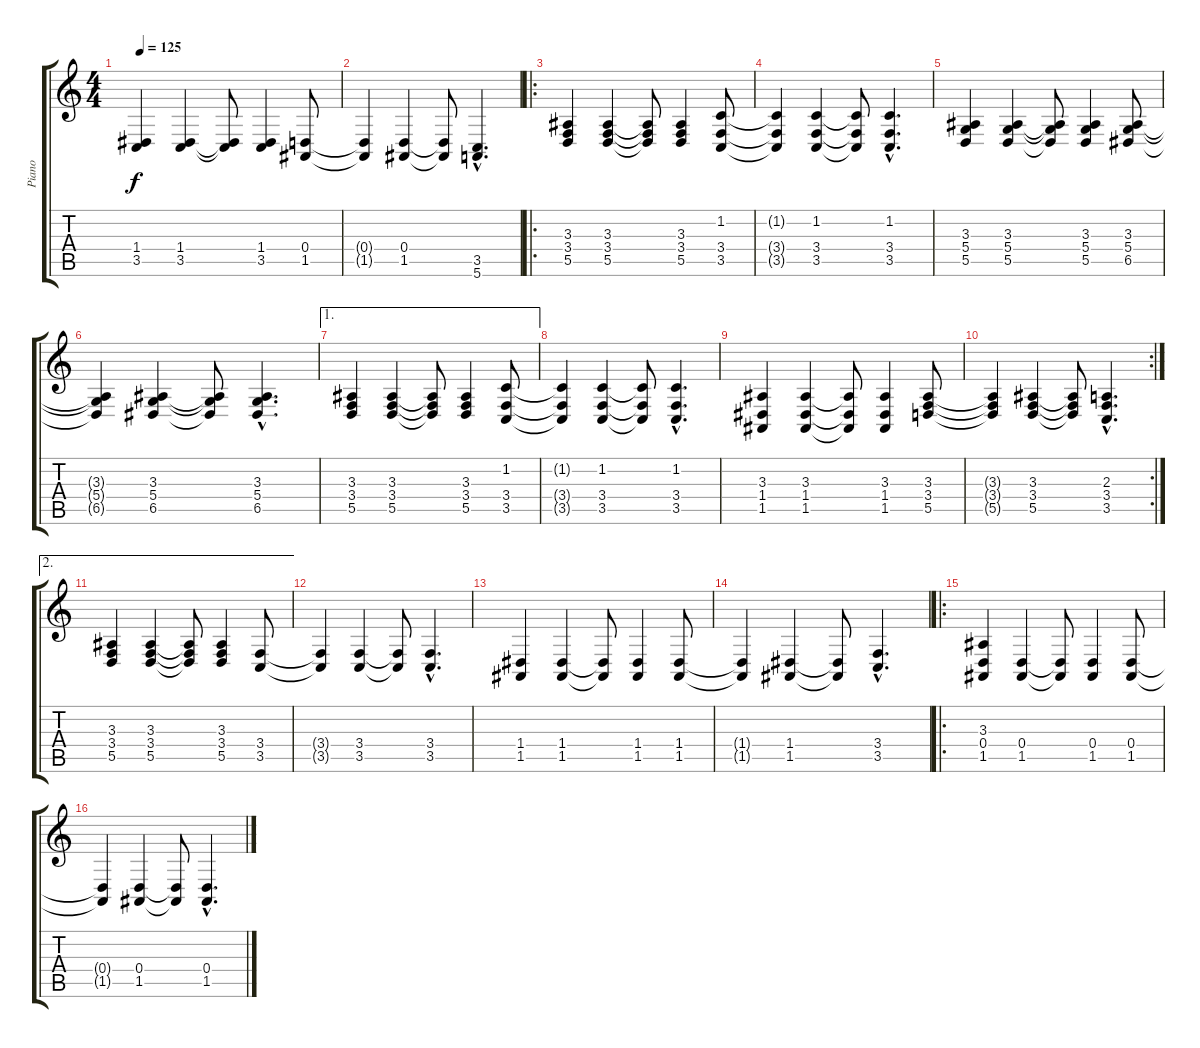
\track ("Piano" "Piano") {instrument brightacousticpiano}
\staff {score tabs}
\tuning (E4 B3 G3 D3 A2 E2) {hide}
\ts (4 4)
\tempo 125
\clef g2
\ks c
(1.4 3.5).4{dy f} (1.4 3.5).4 (1.4{t} 3.5{t}).8 (1.4 3.5).4 (0.4 1.5).8 |
(0.4{t} 1.5{t}).4 (0.4 1.5).4 (0.4{t} 1.5{t}).8 (3.5{hac} 5.6{hac}).4{d} |
\ro
(3.3 3.4 5.5).4 (3.3 3.4 5.5).4 (3.3{t} 3.4{t} 5.5{t}).8 (3.3 3.4 5.5).4 (1.2 3.4 3.5).8 |
(1.2{t} 3.4{t} 3.5{t}).4 (1.2 3.4 3.5).4 (1.2{t} 3.4{t} 3.5{t}).8 (1.2{hac} 3.4{hac} 3.5{hac}).4{d} |
(3.3 5.4 5.5).4 (3.3 5.4 5.5).4 (3.3{t} 5.4{t} 5.5{t}).8 (3.3 5.4 5.5).4 (3.3 5.4 6.5).8 |
(3.3{t} 5.4{t} 6.5{t}).4 (3.3 5.4 6.5).4 (3.3{t} 5.4{t} 6.5{t}).8 (3.3{hac} 5.4{hac} 6.5{hac}).4{d} |
\ae 1
(3.3 3.4 5.5).4 (3.3 3.4 5.5).4 (3.3{t} 3.4{t} 5.5{t}).8 (3.3 3.4 5.5).4 (1.2 3.4 3.5).8 |
(1.2{t} 3.4{t} 3.5{t}).4 (1.2 3.4 3.5).4 (1.2{t} 3.4{t} 3.5{t}).8 (1.2{hac} 3.4{hac} 3.5{hac}).4{d} |
(3.3 1.4 1.5).4 (3.3 1.4 1.5).4 (3.3{t} 1.4{t} 1.5{t}).8 (3.3 1.4 1.5).4 (3.3 3.4 5.5).8 |
\rc 2
(3.3{t} 3.4{t} 5.5{t}).4 (3.3 3.4 5.5).4 (3.3{t} 3.4{t} 5.5{t}).8 (2.3{hac} 3.4{hac} 3.5{hac}).4{d} |
\ae 2
(3.3 3.4 5.5).4 (3.3 3.4 5.5).4 (3.3{t} 3.4{t} 5.5{t}).8 (3.3 3.4 5.5).4 (3.4 3.5).8 |
(3.4{t} 3.5{t}).4 (3.4 3.5).4 (3.4{t} 3.5{t}).8 (3.4{hac} 3.5{hac}).4{d} |
(1.4 1.5).4 (1.4 1.5).4 (1.4{t} 1.5{t}).8 (1.4 1.5).4 (1.4 1.5).8 |
(1.4{t} 1.5{t}).4 (1.4 1.5).4 (1.4{t} 1.5{t}).8 (3.4{hac} 3.5{hac}).4{d} |
\ro
(3.3 0.4 1.5).4 (0.4 1.5).4 (0.4{t} 1.5{t}).8 (0.4 1.5).4 (0.4 1.5).8 |
(0.4{t} 1.5{t}).4 (0.4 1.5).4 (0.4{t} 1.5{t}).8 (0.4{hac} 1.5{hac}).4{d}
